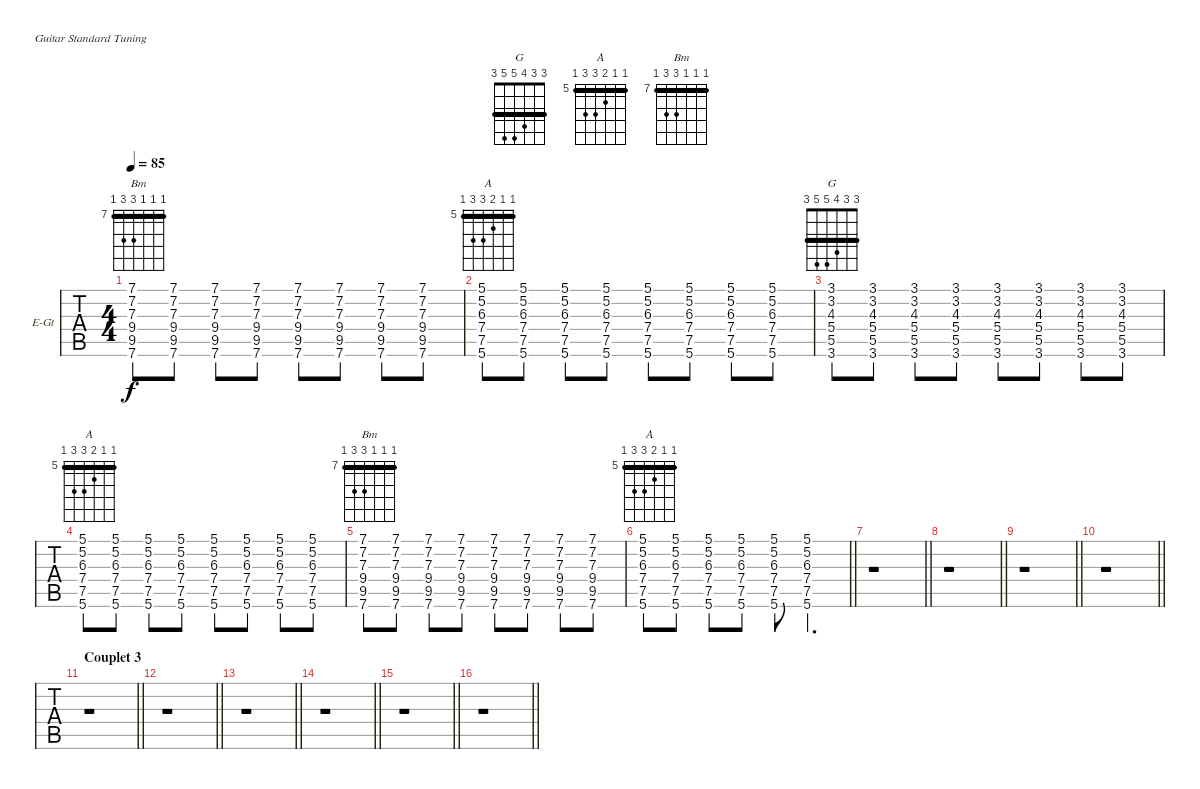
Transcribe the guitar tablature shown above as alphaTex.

\bracketExtendMode groupsimilarinstruments
\firstSystemTrackNameOrientation horizontal
\otherSystemsTrackNameOrientation horizontal
\chordDiagramsInScore
\track ("Guitare électrique" "E-Gt") {instrument overdrivenguitar}
\staff {tabs}
\tuning (E4 B3 G3 D3 A2 E2)
\chord ("G" 3 3 4 5 5 3) {barre (3 3)}
\chord ("A" 5 5 6 7 7 5) {firstfret 5 barre (5 5)}
\chord ("Bm" 7 7 7 9 9 7) {firstfret 7 barre (7 7 7)}
\ts (4 4)
\tempo 85
\clef g2
\ks c
(7.1 7.2 7.3 9.4 9.5 7.6).8{ch "Bm" dy f} (7.1 7.2 7.3 9.4 9.5 7.6).8 (7.1 7.2 7.3 9.4 9.5 7.6).8 (7.1 7.2 7.3 9.4 9.5 7.6).8 (7.1 7.2 7.3 9.4 9.5 7.6).8 (7.1 7.2 7.3 9.4 9.5 7.6).8 (7.1 7.2 7.3 9.4 9.5 7.6).8 (7.1 7.2 7.3 9.4 9.5 7.6).8 |
(5.1 5.2 6.3 7.4 7.5 5.6).8{ch "A"} (5.1 5.2 6.3 7.4 7.5 5.6).8 (5.1 5.2 6.3 7.4 7.5 5.6).8 (5.1 5.2 6.3 7.4 7.5 5.6).8 (5.1 5.2 6.3 7.4 7.5 5.6).8 (5.1 5.2 6.3 7.4 7.5 5.6).8 (5.1 5.2 6.3 7.4 7.5 5.6).8 (5.1 5.2 6.3 7.4 7.5 5.6).8 |
(3.1 3.2 4.3 5.4 5.5 3.6).8{ch "G"} (3.1 3.2 4.3 5.4 5.5 3.6).8 (3.1 3.2 4.3 5.4 5.5 3.6).8 (3.1 3.2 4.3 5.4 5.5 3.6).8 (3.1 3.2 4.3 5.4 5.5 3.6).8 (3.1 3.2 4.3 5.4 5.5 3.6).8 (3.1 3.2 4.3 5.4 5.5 3.6).8 (3.1 3.2 4.3 5.4 5.5 3.6).8 |
(5.1 5.2 6.3 7.4 7.5 5.6).8{ch "A"} (5.1 5.2 6.3 7.4 7.5 5.6).8 (5.1 5.2 6.3 7.4 7.5 5.6).8 (5.1 5.2 6.3 7.4 7.5 5.6).8 (5.1 5.2 6.3 7.4 7.5 5.6).8 (5.1 5.2 6.3 7.4 7.5 5.6).8 (5.1 5.2 6.3 7.4 7.5 5.6).8 (5.1 5.2 6.3 7.4 7.5 5.6).8 |
(7.1 7.2 7.3 9.4 9.5 7.6).8{ch "Bm"} (7.1 7.2 7.3 9.4 9.5 7.6).8 (7.1 7.2 7.3 9.4 9.5 7.6).8 (7.1 7.2 7.3 9.4 9.5 7.6).8 (7.1 7.2 7.3 9.4 9.5 7.6).8 (7.1 7.2 7.3 9.4 9.5 7.6).8 (7.1 7.2 7.3 9.4 9.5 7.6).8 (7.1 7.2 7.3 9.4 9.5 7.6).8 |
\barLineRight lightlight
(5.1 5.2 6.3 7.4 7.5 5.6).8{ch "A"} (5.1 5.2 6.3 7.4 7.5 5.6).8 (5.1 5.2 6.3 7.4 7.5 5.6).8 (5.1 5.2 6.3 7.4 7.5 5.6).8 (5.1 5.2 6.3 7.4 7.5 5.6).8 (5.1 5.2 6.3 7.4 7.5 5.6).4{d} |
\barLineRight lightlight
r.1 |
\barLineRight lightlight
r.1 |
\barLineRight lightlight
r.1 |
\barLineRight lightlight
r.1 |
\section ("" "Couplet 3")
\barLineRight lightlight
r.1 |
\barLineRight lightlight
r.1 |
\barLineRight lightlight
r.1 |
\barLineRight lightlight
r.1 |
\barLineRight lightlight
r.1 |
\barLineRight lightlight
r.1
